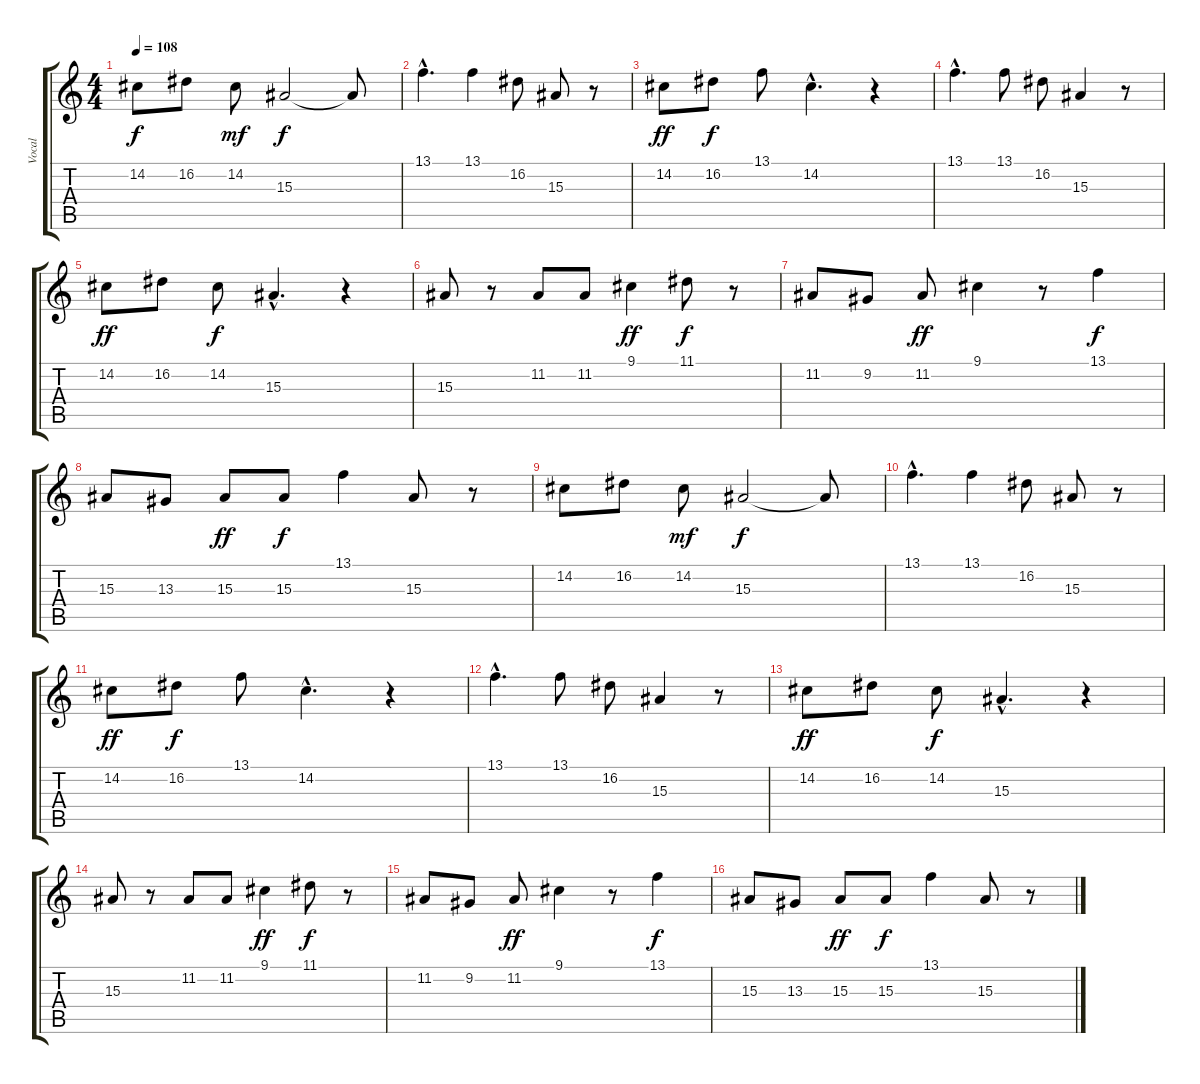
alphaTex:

\track ("Vocal" "Vocal") {instrument cello}
\staff {score tabs}
\tuning (E4 B3 G3 D3 A2 E2) {hide}
\ts (4 4)
\tempo 108
\clef g2
\ks c
14.2.8{dy f} 16.2.8 14.2.8{dy mf} 15.3.2{dy f} 15.3{t}.8 |
13.1{hac}.4{d} 13.1.4 16.2.8 15.3.8 r.8 |
14.2.8{dy ff} 16.2.8{dy f} 13.1.8 14.2{hac}.4{d} r.4 |
13.1{hac}.4{d} 13.1.8 16.2.8 15.3.4 r.8 |
14.2.8{dy ff} 16.2.8 14.2.8{dy f} 15.3{hac}.4{d} r.4 |
15.3.8 r.8 11.2.8 11.2.8 9.1.4{dy ff} 11.1.8{dy f} r.8 |
11.2.8 9.2.8 11.2.8{dy ff} 9.1.4 r.8 13.1.4{dy f} |
15.3.8 13.3.8 15.3.8{dy ff} 15.3.8{dy f} 13.1.4 15.3.8 r.8 |
14.2.8 16.2.8 14.2.8{dy mf} 15.3.2{dy f} 15.3{t}.8 |
13.1{hac}.4{d} 13.1.4 16.2.8 15.3.8 r.8 |
14.2.8{dy ff} 16.2.8{dy f} 13.1.8 14.2{hac}.4{d} r.4 |
13.1{hac}.4{d} 13.1.8 16.2.8 15.3.4 r.8 |
14.2.8{dy ff} 16.2.8 14.2.8{dy f} 15.3{hac}.4{d} r.4 |
15.3.8 r.8 11.2.8 11.2.8 9.1.4{dy ff} 11.1.8{dy f} r.8 |
11.2.8 9.2.8 11.2.8{dy ff} 9.1.4 r.8 13.1.4{dy f} |
15.3.8 13.3.8 15.3.8{dy ff} 15.3.8{dy f} 13.1.4 15.3.8 r.8
